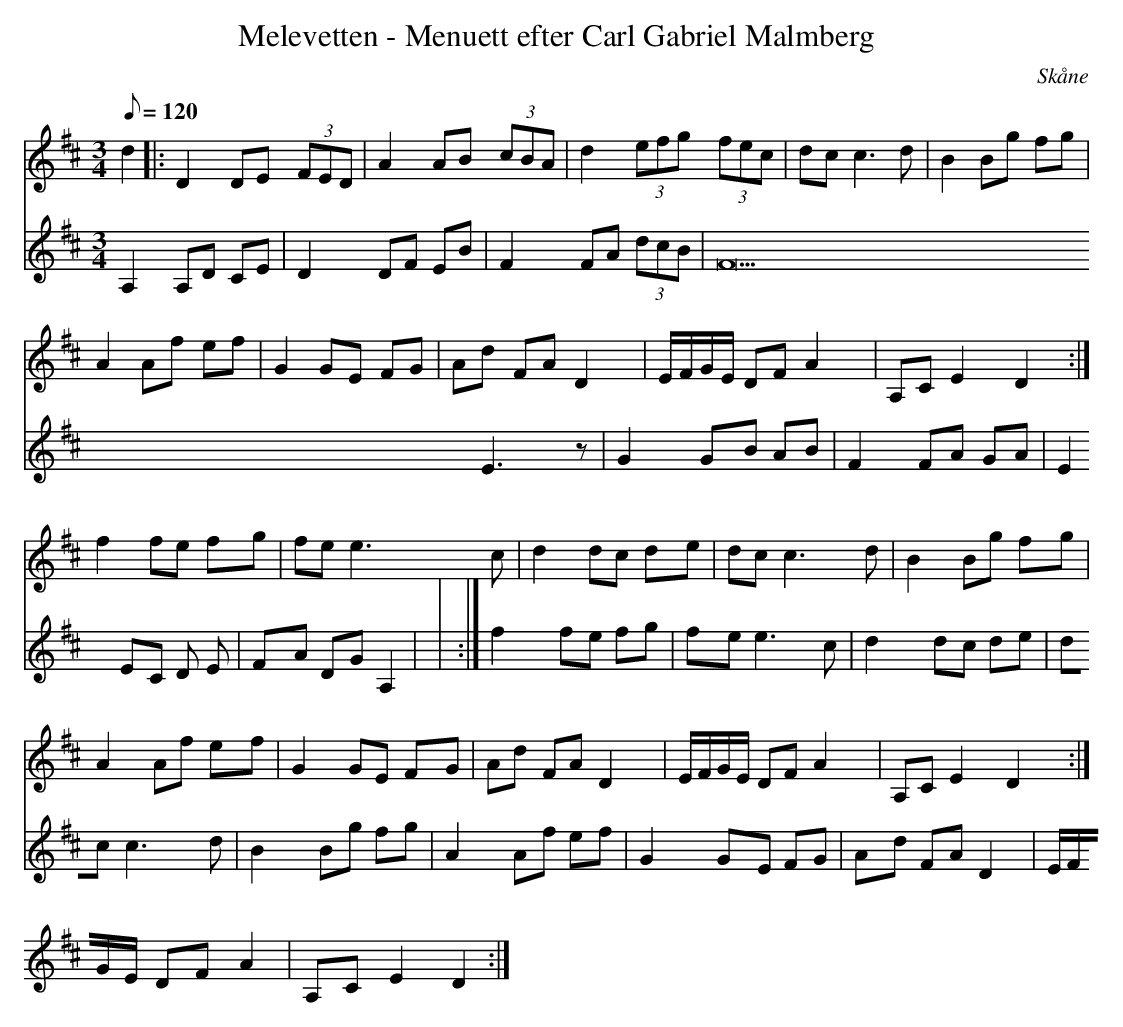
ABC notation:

X:1
T:Melevetten - Menuett efter Carl Gabriel Malmberg
M:3/4
L:1/8
O:Skåne
Q:120
K:D
V:1
d2 |: D2 DE (3FED | A2 AB (3cBA | d2 (3efg (3fec | dc c3 d | B2 Bg fg |
 A2 Af ef | G2 GE FG | Ad FA D2 | E/2F/2G/2E/2 DF A2 | A,C E2 D2 :|
f2 fe fg | fe e3 c | d2 dc de | dc c3 d | B2 Bg fg |
 A2 Af ef | G2 GE FG | Ad FA D2 | E/2F/2G/2E/2 DF A2 | A,C E2 D2 :|
V:2
A,2 A,D CE | D2 DF EB | F2 FA (3dcB | F27 E3 z | G2 GB AB |
 F2 FA GA | E2 EC D E | FA DG A,2 | | :|
f2 fe fg | fe e3 c | d2 dc de | dc c3 d | B2 Bg fg |
 A2 Af ef | G2 GE FG | Ad FA D2 | E/2F/2G/2E/2 DF A2 | A,C E2 D2 :|
